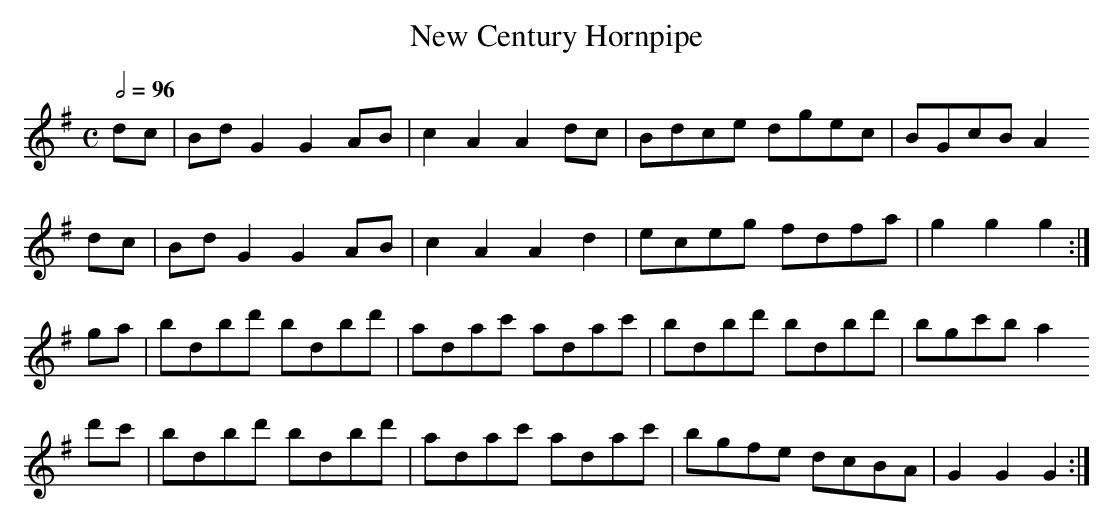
X:1
T:New Century Hornpipe
M:C
L:1/8
Q:1/2=96
K:G
dc  |BdG2  G2AB |c2A2  A2dc |Bdce  dgec |BGcB  A2
dc  |BdG2  G2AB |c2A2  A2d2 |eceg  fdfa |g2g2  g2:|
ga  |bdbd' bdbd'|adac' adac'|bdbd' bdbd'|bgc'b a2
d'c'|bdbd' bdbd'|adac' adac'|bgfe  dcBA |G2G2  G2:|
